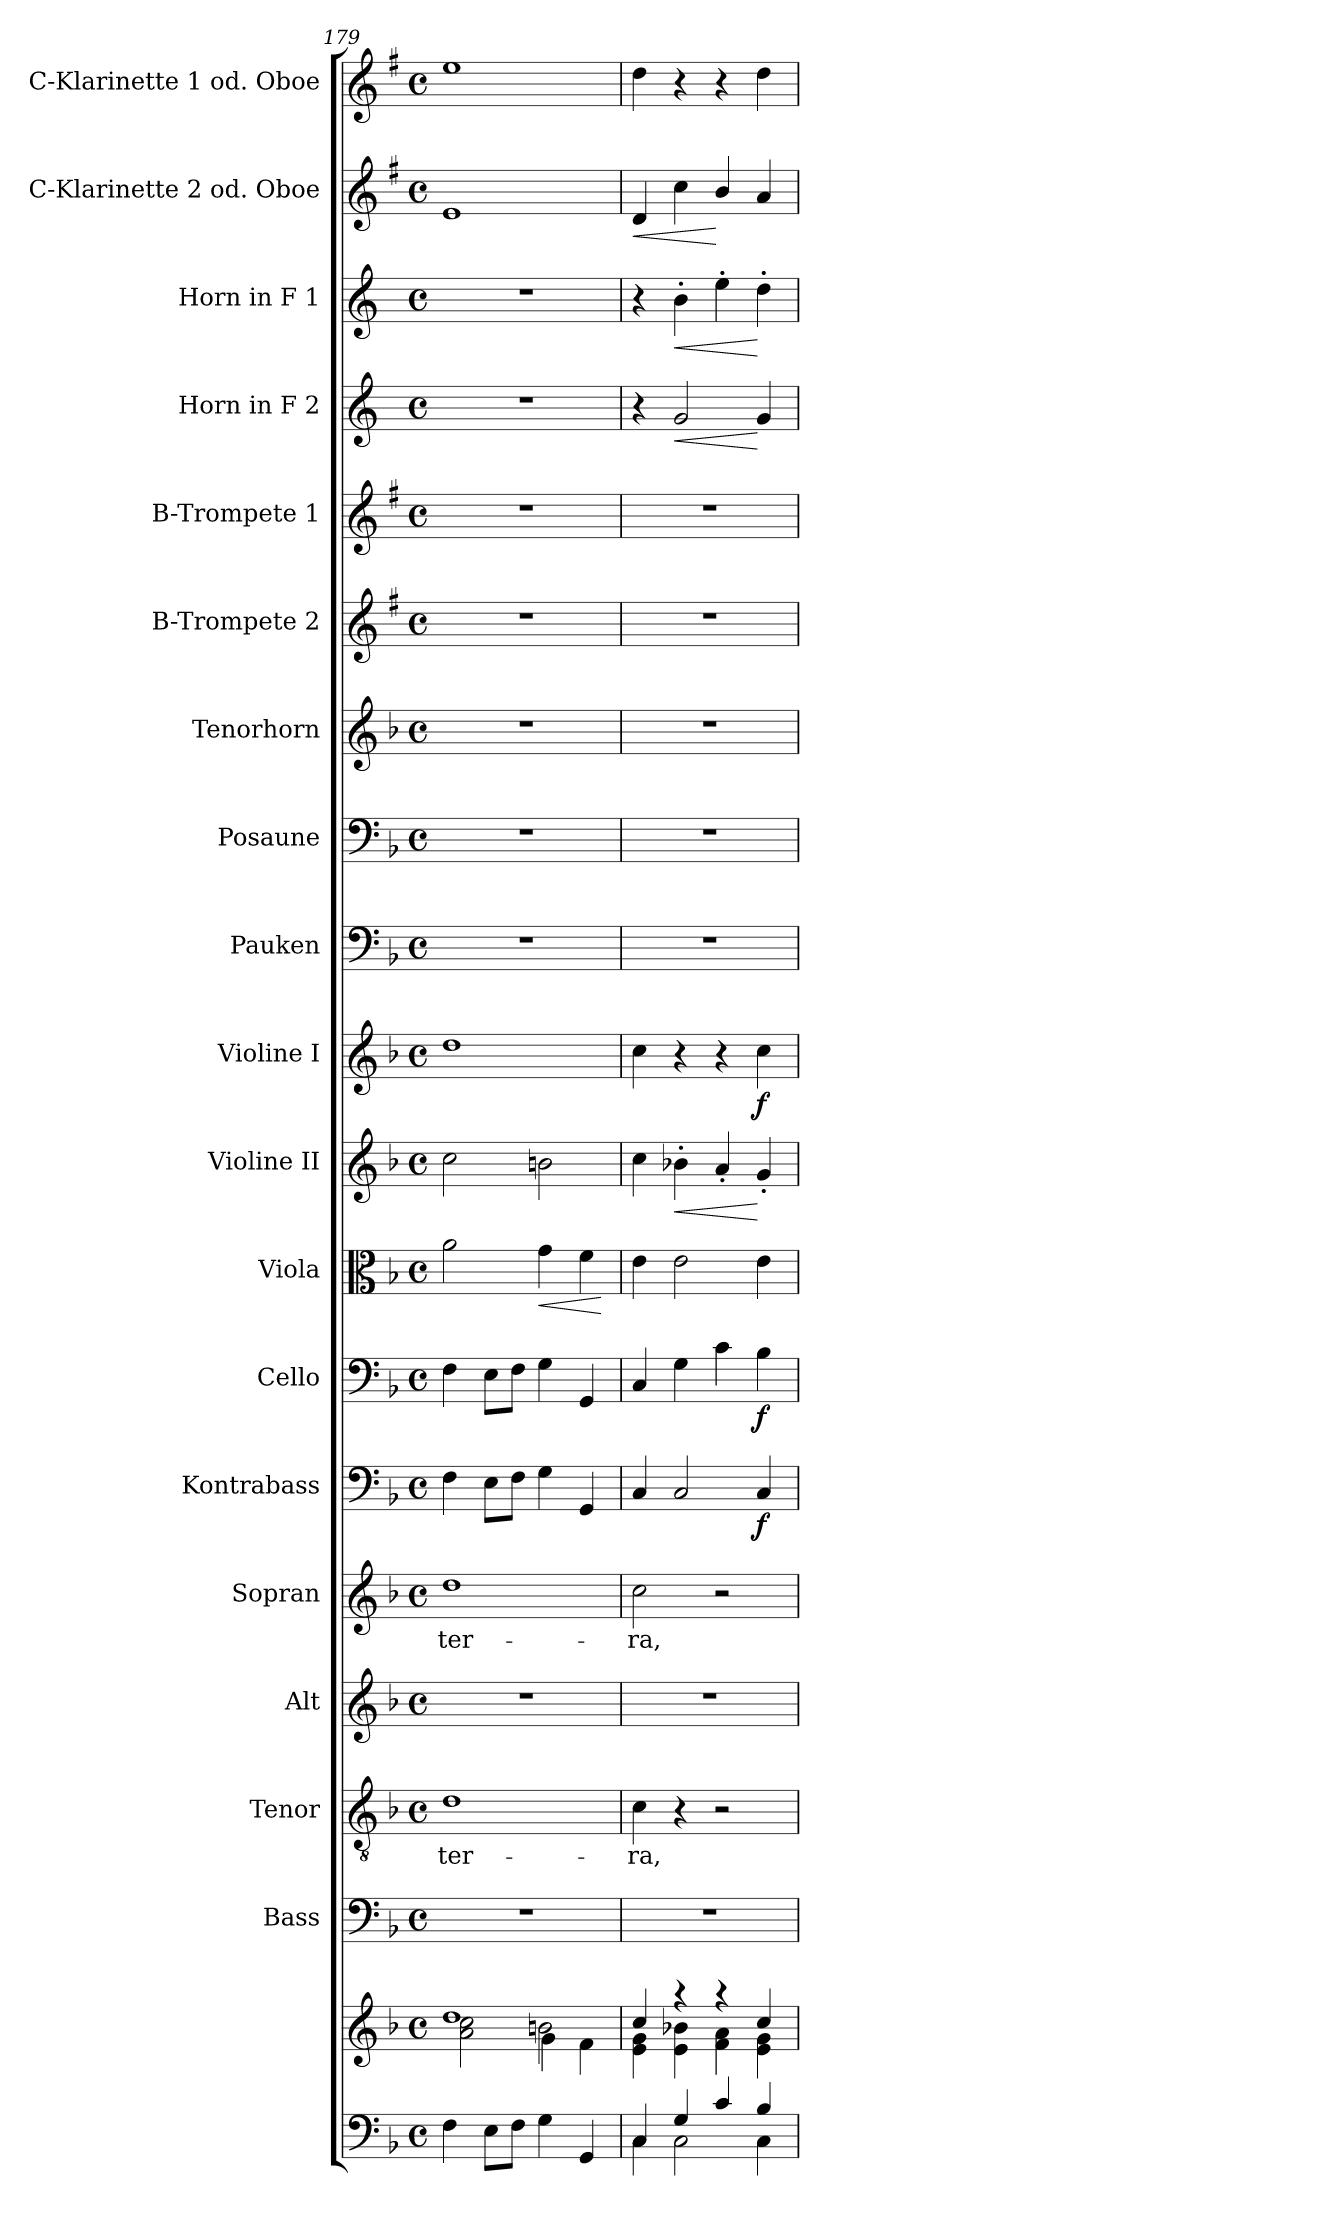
**kern	**kern	**kern	**kern	**text	**kern	**kern	**text	**kern	**dynam	**kern	**dynam	**kern	**dynam	**kern	**dynam	**kern	**dynam	**kern	**kern	**kern	**kern	**kern	**kern	**dynam	**kern	**dynam	**kern	**dynam	**kern
*part19	*part19	*part18	*part17	*part17	*part16	*part15	*part15	*part14	*part14	*part13	*part13	*part12	*part12	*part11	*part11	*part10	*part10	*part9	*part8	*part7	*part6	*part5	*part4	*part4	*part3	*part3	*part2	*part2	*part1
*staff20	*staff19	*staff18	*staff17	*staff17	*staff16	*staff15	*staff15	*staff14	*staff14	*staff13	*staff13	*staff12	*staff12	*staff11	*staff11	*staff10	*staff10	*staff9	*staff8	*staff7	*staff6	*staff5	*staff4	*staff4	*staff3	*staff3	*staff2	*staff2	*staff1
*	*	*I"Bass	*I"Tenor	*	*I"Alt	*I"Sopran	*	*I"Kontrabass	*	*I"Cello	*	*I"Viola	*	*I"Violine II	*	*I"Violine I	*	*I"Pauken	*I"Posaune	*I"Tenorhorn	*I"B-Trompete 2	*I"B-Trompete 1	*I"Horn in F 2	*	*I"Horn in F 1	*	*I"C-Klarinette 2 od. Oboe	*	*I"C-Klarinette 1 od. Oboe
*	*	*I'B.	*I'T.	*	*I'A.	*I'S.	*	*I'Kb.	*	*	*	*I'Vla.	*	*I'Vl. II	*	*I'Vl. I	*	*I'Pk.	*I'Pos.	*I'T. Hrn.	*I'B Trp. 2	*I'B Trp. 1	*	*	*	*	*I'C Kl. 2	*	*I'C Kl. 1
*clefF4	*clefG2	*clefF4	*clefGv2	*	*clefG2	*clefG2	*	*clefF4	*	*clefF4	*	*clefC3	*	*clefG2	*	*clefG2	*	*clefF4	*clefF4	*clefG2	*clefG2	*clefG2	*clefG2	*	*clefG2	*	*clefG2	*	*clefG2
*	*	*	*	*	*	*	*	*ITrd7c12	*	*	*	*	*	*	*	*	*	*	*	*ITrd8c14	*ITrd1c2	*ITrd1c2	*ITrd4c7	*	*ITrd4c7	*	*ITrd1c2	*	*ITrd1c2
*k[b-]	*k[b-]	*k[b-]	*k[b-]	*	*k[b-]	*k[b-]	*	*k[b-]	*	*k[b-]	*	*k[b-]	*	*k[b-]	*	*k[b-]	*	*k[b-]	*k[b-]	*k[b-]	*k[b-]	*k[b-]	*k[b-]	*	*k[b-]	*	*k[b-]	*	*k[b-]
*F:	*F:	*F:	*F:	*	*F:	*F:	*	*F:	*	*F:	*	*F:	*	*F:	*	*F:	*	*F:	*F:	*F:	*F:	*F:	*F:	*	*F:	*	*F:	*	*F:
*M4/4	*M4/4	*M4/4	*M4/4	*	*M4/4	*M4/4	*	*M4/4	*	*M4/4	*	*M4/4	*	*M4/4	*	*M4/4	*	*M4/4	*M4/4	*M4/4	*M4/4	*M4/4	*M4/4	*	*M4/4	*	*M4/4	*	*M4/4
*met(c)	*met(c)	*met(c)	*met(c)	*	*met(c)	*met(c)	*	*met(c)	*	*met(c)	*	*met(c)	*	*met(c)	*	*met(c)	*	*met(c)	*met(c)	*met(c)	*met(c)	*met(c)	*met(c)	*	*met(c)	*	*met(c)	*	*met(c)
=179	=179	=179	=179	=179	=179	=179	=179	=179	=179	=179	=179	=179	=179	=179	=179	=179	=179	=179	=179	=179	=179	=179	=179	=179	=179	=179	=179	=179	=179
*	*^	*	*	*	*	*	*	*	*	*	*	*	*	*	*	*	*	*	*	*	*	*	*	*	*	*	*	*	*
*	*	*^	*	*	*	*	*	*	*	*	*	*	*	*	*	*	*	*	*	*	*	*	*	*	*	*	*	*	*	*
!	!	!	!	!	!	!LO:LY:b	!	!	!LO:LY:b	!	!	!	!	!	!	!	!	!	!	!	!	!	!	!	!	!	!	!	!	!	!
4F\	1dd	2a\ 2cc\	2ryy	1r	1d	ter-	1r	1dd	ter-	4FF\	.	4F\	.	2a\	.	2cc\	.	1dd	.	1r	1r	1r	1r	1r	1r	.	1r	.	1d	.	1dd
8E\L	.	.	.	.	.	.	.	.	.	8EE\L	.	8E\L	.	.	.	.	.	.	.	.	.	.	.	.	.	.	.	.	.	.	.
8F\J	.	.	.	.	.	.	.	.	.	8FF\J	.	8F\J	.	.	.	.	.	.	.	.	.	.	.	.	.	.	.	.	.	.	.
!	!	!	!	!	!	!	!	!	!	!	!	!	!	!	!LO:HP:b	!	!	!	!	!	!	!	!	!	!	!	!	!	!	!	!
4G\	.	2bn\	4g\	.	.	.	.	.	.	4GG\	.	4G\	.	4g\	<	2bn\	.	.	.	.	.	.	.	.	.	.	.	.	.	.	.
4GG/	.	.	4f\	.	.	.	.	.	.	4GGG/	.	4GG/	.	4f\	.	.	.	.	.	.	.	.	.	.	.	.	.	.	.	.	.
*	*v	*v	*v	*	*	*	*	*	*	*	*	*	*	*	*	*	*	*	*	*	*	*	*	*	*	*	*	*	*	*	*
.	.	.	.	.	.	.	.	.	.	.	.	.	[	.	.	.	.	.	.	.	.	.	.	.	.	.	.	.	.
=180	=180	=180	=180	=180	=180	=180	=180	=180	=180	=180	=180	=180	=180	=180	=180	=180	=180	=180	=180	=180	=180	=180	=180	=180	=180	=180	=180	=180	=180
*^	*^	*	*	*	*	*	*	*	*	*	*	*	*	*	*	*	*	*	*	*	*	*	*	*	*	*	*	*	*
!	!	!	!	!	!	!LO:LY:b	!	!	!LO:LY:b	!	!	!	!	!	!	!	!	!	!	!	!	!	!	!	!	!	!	!	!	!LO:HP:b	!
4C/	4C\	4cc/	4e\ 4g\	1r	4c\	-ra,	1r	2cc\	-ra,	4CC/	.	4C/	.	4e\	.	4cc\	.	4cc\	.	1r	1r	1r	1r	1r	4r	.	4r	.	4c/	<	4cc\
!	!	!	!	!	!	!	!	!	!	!	!	!	!	!	!	!	!LO:HP:b	!	!	!	!	!	!	!	!	!LO:HP:b	!	!LO:HP:b	!	!	!
4G/	2C\	4rgg	4e\ 4b-X\	.	4r	.	.	.	.	2CC/	.	4G\	.	2e\	.	4b-X'>\	<	4r	.	.	.	.	.	.	2c/	<	4e'>\	<	4b-\	.	4r
4c/	.	4rgg	4f\ 4a\	.	2r	.	.	2r	.	.	.	4c\	.	.	.	4a'</	.	4r	.	.	.	.	.	.	.	.	4a'>\	.	4a/	[	4r
!	!	!	!	!	!	!	!	!	!	!	!LO:DY:b	!	!LO:DY:b	!	!	!	!	!	!LO:DY:b	!	!	!	!	!	!	!	!	!	!	!	!
4B-/	4C\	4cc/	4e\ 4g\	.	.	.	.	.	.	4CC/	f	4B-\	f	4e\	.	4g'</	[	4cc\	f	.	.	.	.	.	4c/	[	4g'>\	[	4g/	.	4cc\
*v	*v	*	*	*	*	*	*	*	*	*	*	*	*	*	*	*	*	*	*	*	*	*	*	*	*	*	*	*	*	*	*
*	*v	*v	*	*	*	*	*	*	*	*	*	*	*	*	*	*	*	*	*	*	*	*	*	*	*	*	*	*	*	*
=	=	=	=	=	=	=	=	=	=	=	=	=	=	=	=	=	=	=	=	=	=	=	=	=	=	=	=	=	=
*-	*-	*-	*-	*-	*-	*-	*-	*-	*-	*-	*-	*-	*-	*-	*-	*-	*-	*-	*-	*-	*-	*-	*-	*-	*-	*-	*-	*-	*-
